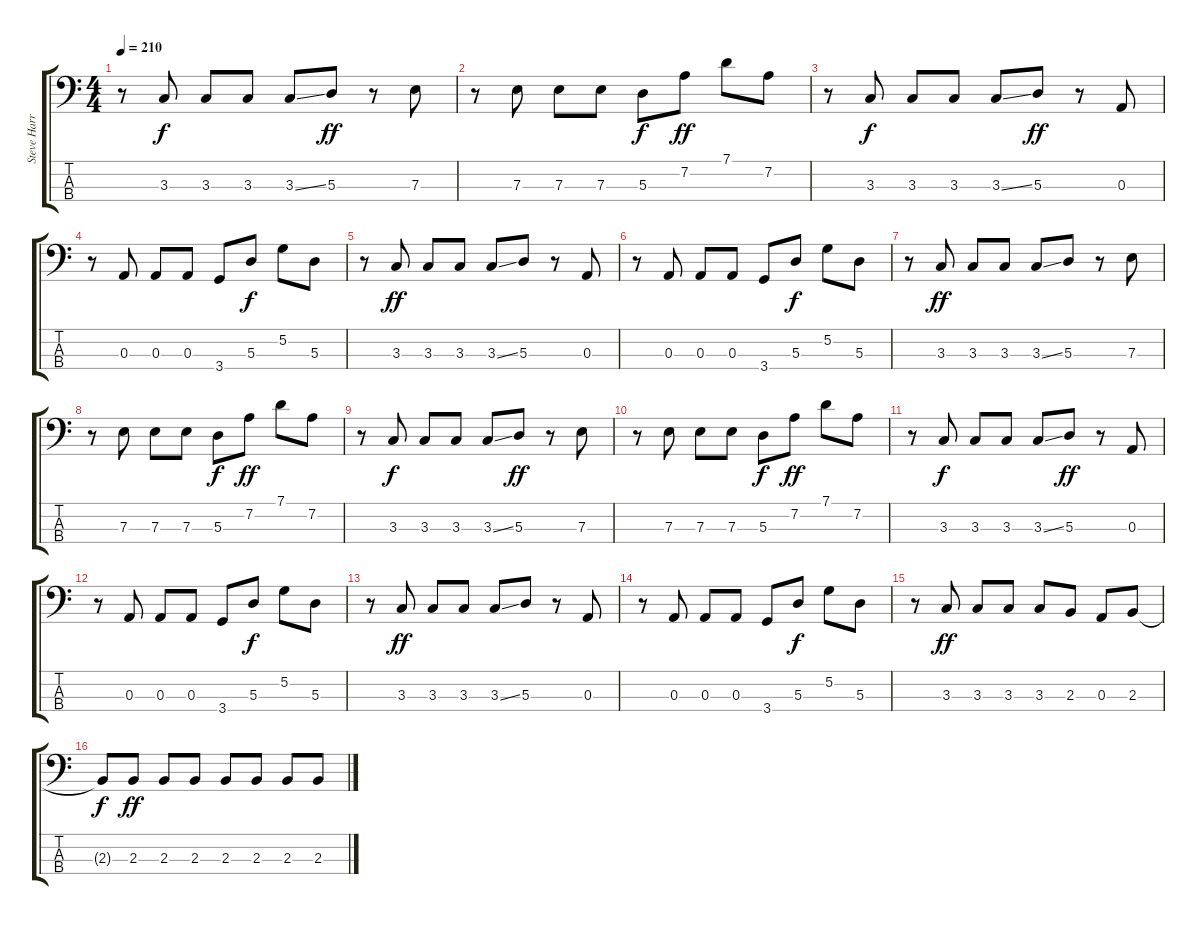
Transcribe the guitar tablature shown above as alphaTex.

\track ("Steve Harris" "Steve Harr") {instrument electricbassfinger}
\staff {score tabs}
\tuning (G2 D2 A1 E1) {hide}
\ts (4 4)
\tempo 210
\clef f4
\ks c
r.8{dy ff} 3.3.8{dy f} 3.3.8 3.3.8 3.3{ss}.8 5.3.8{dy ff} r.8 7.3.8 |
r.8 7.3.8 7.3.8 7.3.8 5.3.8{dy f} 7.2.8{dy ff} 7.1.8 7.2.8 |
r.8 3.3.8{dy f} 3.3.8 3.3.8 3.3{ss}.8 5.3.8{dy ff} r.8 0.3.8 |
r.8 0.3.8 0.3.8 0.3.8 3.4.8 5.3.8{dy f} 5.2.8 5.3.8 |
r.8 3.3.8{dy ff} 3.3.8 3.3.8 3.3{ss}.8 5.3.8 r.8 0.3.8 |
r.8 0.3.8 0.3.8 0.3.8 3.4.8 5.3.8{dy f} 5.2.8 5.3.8 |
r.8 3.3.8{dy ff} 3.3.8 3.3.8 3.3{ss}.8 5.3.8 r.8 7.3.8 |
r.8 7.3.8 7.3.8 7.3.8 5.3.8{dy f} 7.2.8{dy ff} 7.1.8 7.2.8 |
r.8 3.3.8{dy f} 3.3.8 3.3.8 3.3{ss}.8 5.3.8{dy ff} r.8 7.3.8 |
r.8 7.3.8 7.3.8 7.3.8 5.3.8{dy f} 7.2.8{dy ff} 7.1.8 7.2.8 |
r.8 3.3.8{dy f} 3.3.8 3.3.8 3.3{ss}.8 5.3.8{dy ff} r.8 0.3.8 |
r.8 0.3.8 0.3.8 0.3.8 3.4.8 5.3.8{dy f} 5.2.8 5.3.8 |
r.8 3.3.8{dy ff} 3.3.8 3.3.8 3.3{ss}.8 5.3.8 r.8 0.3.8 |
r.8 0.3.8 0.3.8 0.3.8 3.4.8 5.3.8{dy f} 5.2.8 5.3.8 |
r.8 3.3.8{dy ff} 3.3.8 3.3.8 3.3.8 2.3.8 0.3.8 2.3.8 |
2.3{t}.8{dy f} 2.3.8{dy ff} 2.3.8 2.3.8 2.3.8 2.3.8 2.3.8 2.3.8
